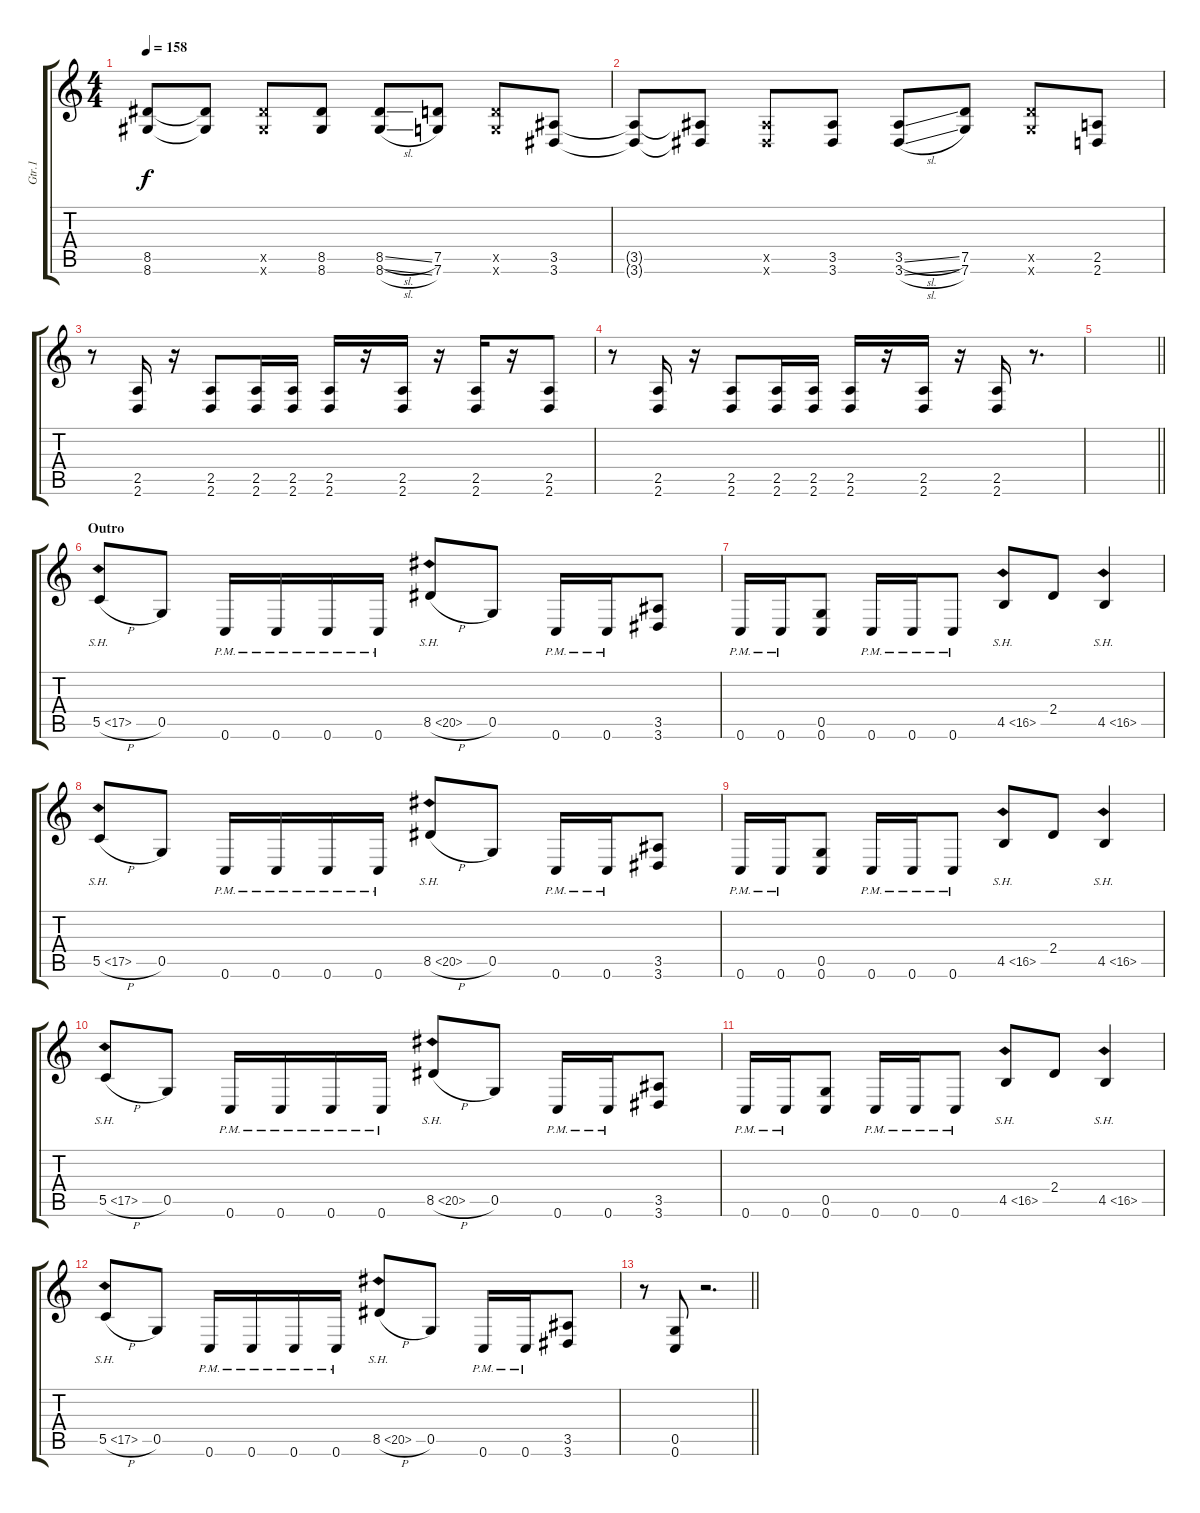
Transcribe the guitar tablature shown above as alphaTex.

\track ("Gtr.1" "Gtr.1") {instrument distortionguitar}
\staff {score tabs}
\tuning (D4 A3 F3 C3 G2 C2) {hide}
\ts (4 4)
\tempo 158
\clef g2
\ks c
(8.5{t} 8.6{t}).8{dy f} (8.5{t} 8.6{t}).8 (8.5{x} 8.6{x}).8 (8.5 8.6).8 (8.5{sl} 8.6{sl}).8 (7.5 7.6).8 (7.5{x} 7.6{x}).8 (3.5 3.6).8 |
(3.5{t} 3.6{t}).8 (3.5{t} 3.6{t}).8 (3.5{x} 3.6{x}).8 (3.5 3.6).8 (3.5{sl} 3.6{sl}).8 (7.5 7.6).8 (7.5{x} 7.6{x}).8 (2.5 2.6).8 |
r.8 (2.5 2.6).16 r.16 (2.5 2.6).8 (2.5 2.6).16 (2.5 2.6).16 (2.5 2.6).16 r.16 (2.5 2.6).16 r.16 (2.5 2.6).16 r.16 (2.5 2.6).8 |
r.8 (2.5 2.6).16 r.16 (2.5 2.6).8 (2.5 2.6).16 (2.5 2.6).16 (2.5 2.6).16 r.16 (2.5 2.6).16 r.16 (2.5 2.6).16 r.8{d} |
\barLineRight lightlight
|
\section ("" "Outro")
5.5{sh 12 h}.8 0.5.8 0.6{pm}.16 0.6{pm}.16 0.6{pm}.16 0.6{pm}.16 8.5{sh 12 h}.8 0.5.8 0.6{pm}.16 0.6{pm}.16 (3.5 3.6).8 |
0.6{pm}.16 0.6{pm}.16 (0.5 0.6).8 0.6{pm}.16 0.6{pm}.16 0.6{pm}.8 4.5{sh 12}.8 2.4.8 4.5{sh 12}.4 |
5.5{sh 12 h}.8 0.5.8 0.6{pm}.16 0.6{pm}.16 0.6{pm}.16 0.6{pm}.16 8.5{sh 12 h}.8 0.5.8 0.6{pm}.16 0.6{pm}.16 (3.5 3.6).8 |
0.6{pm}.16 0.6{pm}.16 (0.5 0.6).8 0.6{pm}.16 0.6{pm}.16 0.6{pm}.8 4.5{sh 12}.8 2.4.8 4.5{sh 12}.4 |
5.5{sh 12 h}.8 0.5.8 0.6{pm}.16 0.6{pm}.16 0.6{pm}.16 0.6{pm}.16 8.5{sh 12 h}.8 0.5.8 0.6{pm}.16 0.6{pm}.16 (3.5 3.6).8 |
0.6{pm}.16 0.6{pm}.16 (0.5 0.6).8 0.6{pm}.16 0.6{pm}.16 0.6{pm}.8 4.5{sh 12}.8 2.4.8 4.5{sh 12}.4 |
5.5{sh 12 h}.8 0.5.8 0.6{pm}.16 0.6{pm}.16 0.6{pm}.16 0.6{pm}.16 8.5{sh 12 h}.8 0.5.8 0.6{pm}.16 0.6{pm}.16 (3.5 3.6).8 |
\barLineRight lightlight
r.8 (0.5 0.6).8 r.2{d}
